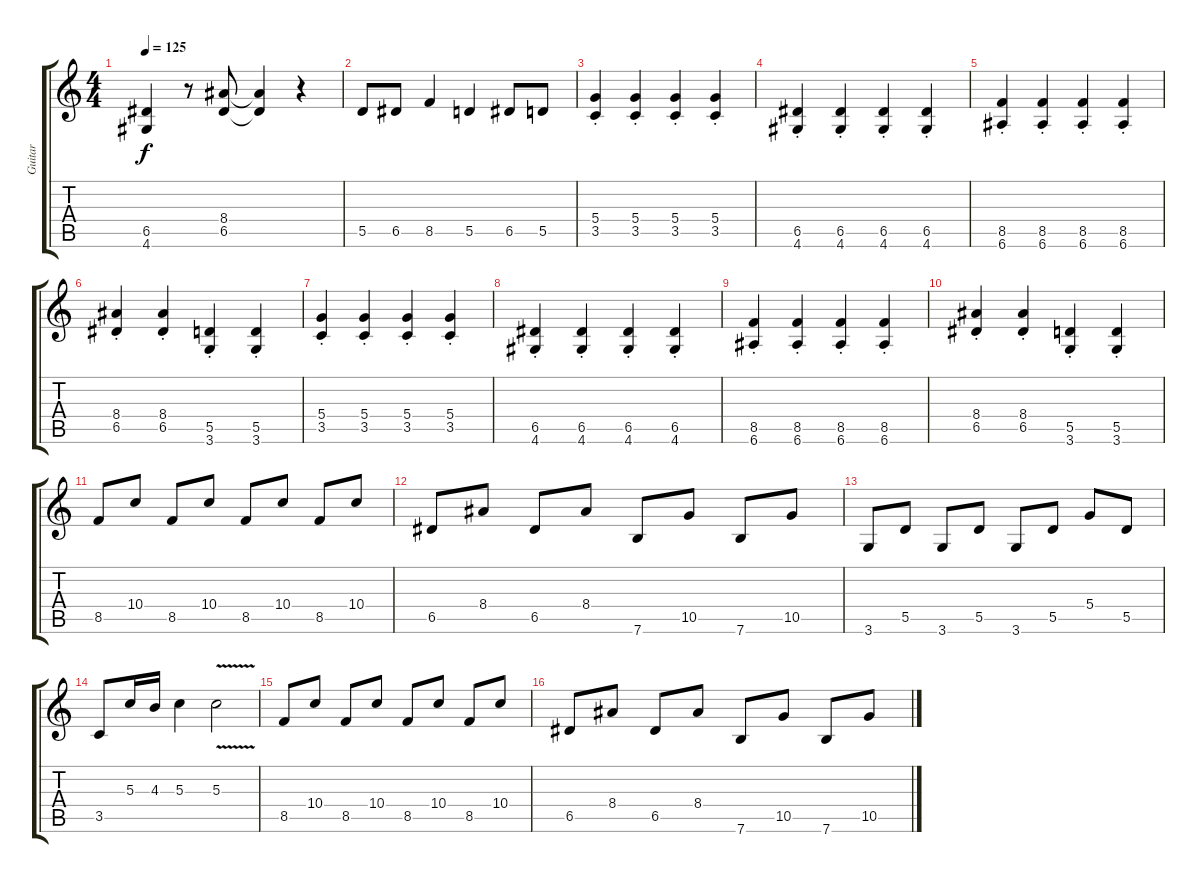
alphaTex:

\track ("Guitar" "Guitar") {instrument overdrivenguitar}
\staff {score tabs}
\tuning (E4 B3 G3 D3 A2 E2) {hide}
\ts (4 4)
\tempo 125
\clef g2
\ks c
(6.5 4.6).4{dy f} r.8 (8.4 6.5).8 (8.4{t} 6.5{t}).4 r.4 |
5.5.8 6.5.8 8.5.4 5.5.4 6.5.8 5.5.8 |
(5.4{st} 3.5{st}).4 (5.4{st} 3.5{st}).4 (5.4{st} 3.5{st}).4 (5.4{st} 3.5{st}).4 |
(6.5{st} 4.6{st}).4 (6.5{st} 4.6{st}).4 (6.5{st} 4.6{st}).4 (6.5{st} 4.6{st}).4 |
(8.5{st} 6.6{st}).4 (8.5{st} 6.6{st}).4 (8.5{st} 6.6{st}).4 (8.5{st} 6.6{st}).4 |
(8.4{st} 6.5{st}).4 (8.4{st} 6.5{st}).4 (5.5{st} 3.6{st}).4 (5.5{st} 3.6{st}).4 |
(5.4{st} 3.5{st}).4 (5.4{st} 3.5{st}).4 (5.4{st} 3.5{st}).4 (5.4{st} 3.5{st}).4 |
(6.5{st} 4.6{st}).4 (6.5{st} 4.6{st}).4 (6.5{st} 4.6{st}).4 (6.5{st} 4.6{st}).4 |
(8.5{st} 6.6{st}).4 (8.5{st} 6.6{st}).4 (8.5{st} 6.6{st}).4 (8.5{st} 6.6{st}).4 |
(8.4{st} 6.5{st}).4 (8.4{st} 6.5{st}).4 (5.5{st} 3.6{st}).4 (5.5{st} 3.6{st}).4 |
8.5.8 10.4.8 8.5.8 10.4.8 8.5.8 10.4.8 8.5.8 10.4.8 |
6.5.8 8.4.8 6.5.8 8.4.8 7.6.8 10.5.8 7.6.8 10.5.8 |
3.6.8 5.5.8 3.6.8 5.5.8 3.6.8 5.5.8 5.4.8 5.5.8 |
3.5.8 5.3.16 4.3.16 5.3.4 5.3{v}.2 |
8.5.8 10.4.8 8.5.8 10.4.8 8.5.8 10.4.8 8.5.8 10.4.8 |
6.5.8 8.4.8 6.5.8 8.4.8 7.6.8 10.5.8 7.6.8 10.5.8
